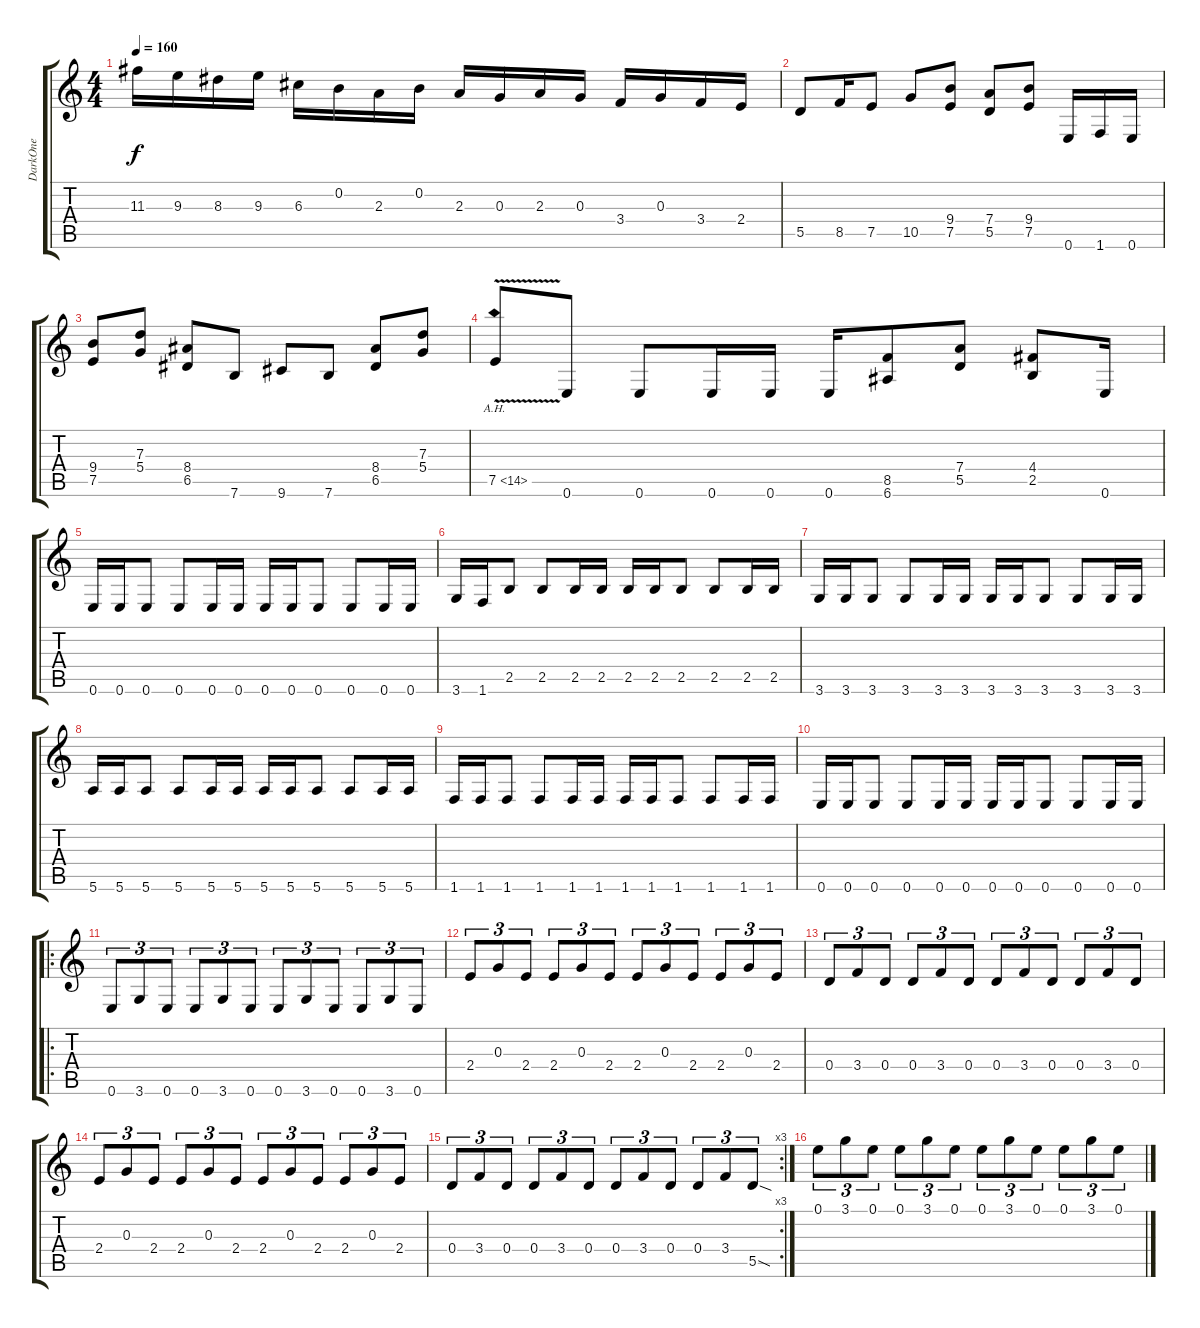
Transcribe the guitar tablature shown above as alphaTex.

\track ("DarkOne" "DarkOne") {instrument distortionguitar}
\staff {score tabs}
\tuning (E4 B3 G3 D3 A2 E2) {hide}
\ts (4 4)
\tempo 160
\clef g2
\ks c
11.3.16{dy f} 9.3.16 8.3.16 9.3.16 6.3.16 0.2.16 2.3.16 0.2.16 2.3.16 0.3.16 2.3.16 0.3.16 3.4.16 0.3.16 3.4.16 2.4.16 |
5.5.8 8.5.16 7.5.8 10.5.8 (9.4 7.5).8 (7.4 5.5).8 (9.4 7.5).8 0.6.16 1.6.16 0.6.16 |
(9.4 7.5).8 (7.3 5.4).8 (8.4 6.5).8 7.6.8 9.6.8 7.6.8 (8.4 6.5).8 (7.3 5.4).8 |
7.5{ah 7 v}.8 0.6.8 0.6.8 0.6.16 0.6.16 0.6.16 (8.5 6.6).8 (7.4 5.5).8 (4.4 2.5).8 0.6.16 |
0.6.16 0.6.16 0.6.8 0.6.8 0.6.16 0.6.16 0.6.16 0.6.16 0.6.8 0.6.8 0.6.16 0.6.16 |
3.6.16 1.6.16 2.5.8 2.5.8 2.5.16 2.5.16 2.5.16 2.5.16 2.5.8 2.5.8 2.5.16 2.5.16 |
3.6.16 3.6.16 3.6.8 3.6.8 3.6.16 3.6.16 3.6.16 3.6.16 3.6.8 3.6.8 3.6.16 3.6.16 |
5.6.16 5.6.16 5.6.8 5.6.8 5.6.16 5.6.16 5.6.16 5.6.16 5.6.8 5.6.8 5.6.16 5.6.16 |
1.6.16 1.6.16 1.6.8 1.6.8 1.6.16 1.6.16 1.6.16 1.6.16 1.6.8 1.6.8 1.6.16 1.6.16 |
0.6.16 0.6.16 0.6.8 0.6.8 0.6.16 0.6.16 0.6.16 0.6.16 0.6.8 0.6.8 0.6.16 0.6.16 |
\ro
0.6.8{tu (3 2)} 3.6.8{tu (3 2)} 0.6.8{tu (3 2)} 0.6.8{tu (3 2)} 3.6.8{tu (3 2)} 0.6.8{tu (3 2)} 0.6.8{tu (3 2)} 3.6.8{tu (3 2)} 0.6.8{tu (3 2)} 0.6.8{tu (3 2)} 3.6.8{tu (3 2)} 0.6.8{tu (3 2)} |
2.4.8{tu (3 2)} 0.3.8{tu (3 2)} 2.4.8{tu (3 2)} 2.4.8{tu (3 2)} 0.3.8{tu (3 2)} 2.4.8{tu (3 2)} 2.4.8{tu (3 2)} 0.3.8{tu (3 2)} 2.4.8{tu (3 2)} 2.4.8{tu (3 2)} 0.3.8{tu (3 2)} 2.4.8{tu (3 2)} |
0.4.8{tu (3 2)} 3.4.8{tu (3 2)} 0.4.8{tu (3 2)} 0.4.8{tu (3 2)} 3.4.8{tu (3 2)} 0.4.8{tu (3 2)} 0.4.8{tu (3 2)} 3.4.8{tu (3 2)} 0.4.8{tu (3 2)} 0.4.8{tu (3 2)} 3.4.8{tu (3 2)} 0.4.8{tu (3 2)} |
2.4.8{tu (3 2)} 0.3.8{tu (3 2)} 2.4.8{tu (3 2)} 2.4.8{tu (3 2)} 0.3.8{tu (3 2)} 2.4.8{tu (3 2)} 2.4.8{tu (3 2)} 0.3.8{tu (3 2)} 2.4.8{tu (3 2)} 2.4.8{tu (3 2)} 0.3.8{tu (3 2)} 2.4.8{tu (3 2)} |
\rc 3
0.4.8{tu (3 2)} 3.4.8{tu (3 2)} 0.4.8{tu (3 2)} 0.4.8{tu (3 2)} 3.4.8{tu (3 2)} 0.4.8{tu (3 2)} 0.4.8{tu (3 2)} 3.4.8{tu (3 2)} 0.4.8{tu (3 2)} 0.4.8{tu (3 2)} 3.4.8{tu (3 2)} 5.5{sod}.8{tu (3 2)} |
0.1.8{tu (3 2)} 3.1.8{tu (3 2)} 0.1.8{tu (3 2)} 0.1.8{tu (3 2)} 3.1.8{tu (3 2)} 0.1.8{tu (3 2)} 0.1.8{tu (3 2)} 3.1.8{tu (3 2)} 0.1.8{tu (3 2)} 0.1.8{tu (3 2)} 3.1.8{tu (3 2)} 0.1.8{tu (3 2)}
